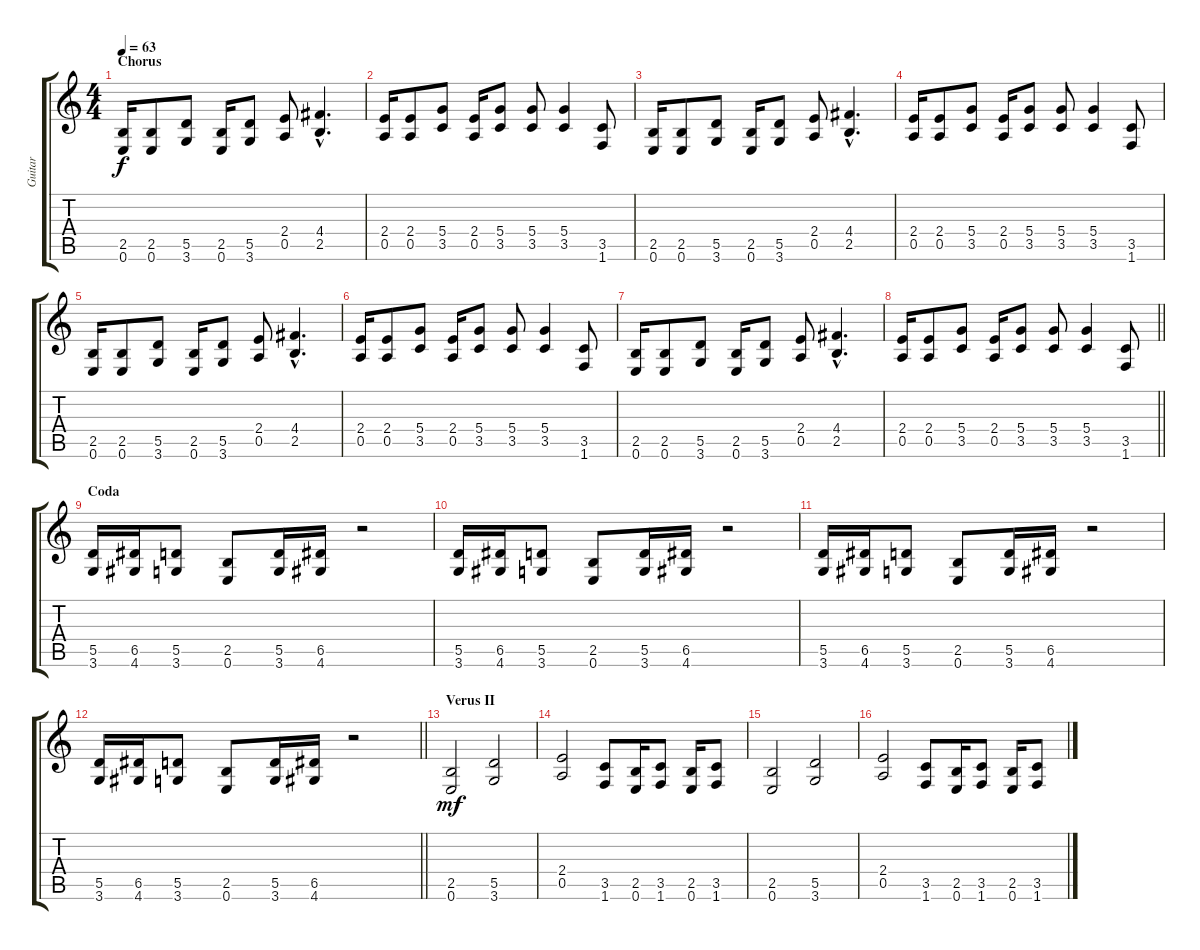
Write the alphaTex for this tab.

\track ("Guitar" "Guitar") {instrument distortionguitar}
\staff {score tabs}
\tuning (E4 B3 G3 D3 A2 E2) {hide}
\ts (4 4)
\section ("" "Chorus")
\tempo 63
\clef g2
\ks c
(2.5 0.6).16{dy f} (2.5 0.6).8 (5.5 3.6).8 (2.5 0.6).16 (5.5 3.6).8 (2.4 0.5).8 (4.4{hac} 2.5{hac}).4{d} |
(2.4 0.5).16 (2.4 0.5).8 (5.4 3.5).8 (2.4 0.5).16 (5.4 3.5).8 (5.4 3.5).8 (5.4 3.5).4 (3.5 1.6).8 |
(2.5 0.6).16 (2.5 0.6).8 (5.5 3.6).8 (2.5 0.6).16 (5.5 3.6).8 (2.4 0.5).8 (4.4{hac} 2.5{hac}).4{d} |
(2.4 0.5).16 (2.4 0.5).8 (5.4 3.5).8 (2.4 0.5).16 (5.4 3.5).8 (5.4 3.5).8 (5.4 3.5).4 (3.5 1.6).8 |
(2.5 0.6).16 (2.5 0.6).8 (5.5 3.6).8 (2.5 0.6).16 (5.5 3.6).8 (2.4 0.5).8 (4.4{hac} 2.5{hac}).4{d} |
(2.4 0.5).16 (2.4 0.5).8 (5.4 3.5).8 (2.4 0.5).16 (5.4 3.5).8 (5.4 3.5).8 (5.4 3.5).4 (3.5 1.6).8 |
(2.5 0.6).16 (2.5 0.6).8 (5.5 3.6).8 (2.5 0.6).16 (5.5 3.6).8 (2.4 0.5).8 (4.4{hac} 2.5{hac}).4{d} |
\barLineRight lightlight
(2.4 0.5).16 (2.4 0.5).8 (5.4 3.5).8 (2.4 0.5).16 (5.4 3.5).8 (5.4 3.5).8 (5.4 3.5).4 (3.5 1.6).8 |
\section ("" "Coda")
(5.5 3.6).16 (6.5 4.6).16 (5.5 3.6).8 (2.5 0.6).8 (5.5 3.6).16 (6.5 4.6).16 r.2 |
(5.5 3.6).16 (6.5 4.6).16 (5.5 3.6).8 (2.5 0.6).8 (5.5 3.6).16 (6.5 4.6).16 r.2 |
(5.5 3.6).16 (6.5 4.6).16 (5.5 3.6).8 (2.5 0.6).8 (5.5 3.6).16 (6.5 4.6).16 r.2 |
\barLineRight lightlight
(5.5 3.6).16 (6.5 4.6).16 (5.5 3.6).8 (2.5 0.6).8 (5.5 3.6).16 (6.5 4.6).16 r.2 |
\section ("" "Verus II")
(2.5 0.6).2{dy mf} (5.5 3.6).2 |
(2.4 0.5).2 (3.5 1.6).8 (2.5 0.6).16 (3.5 1.6).8 (2.5 0.6).16 (3.5 1.6).8 |
(2.5 0.6).2 (5.5 3.6).2 |
(2.4 0.5).2 (3.5 1.6).8 (2.5 0.6).16 (3.5 1.6).8 (2.5 0.6).16 (3.5 1.6).8
